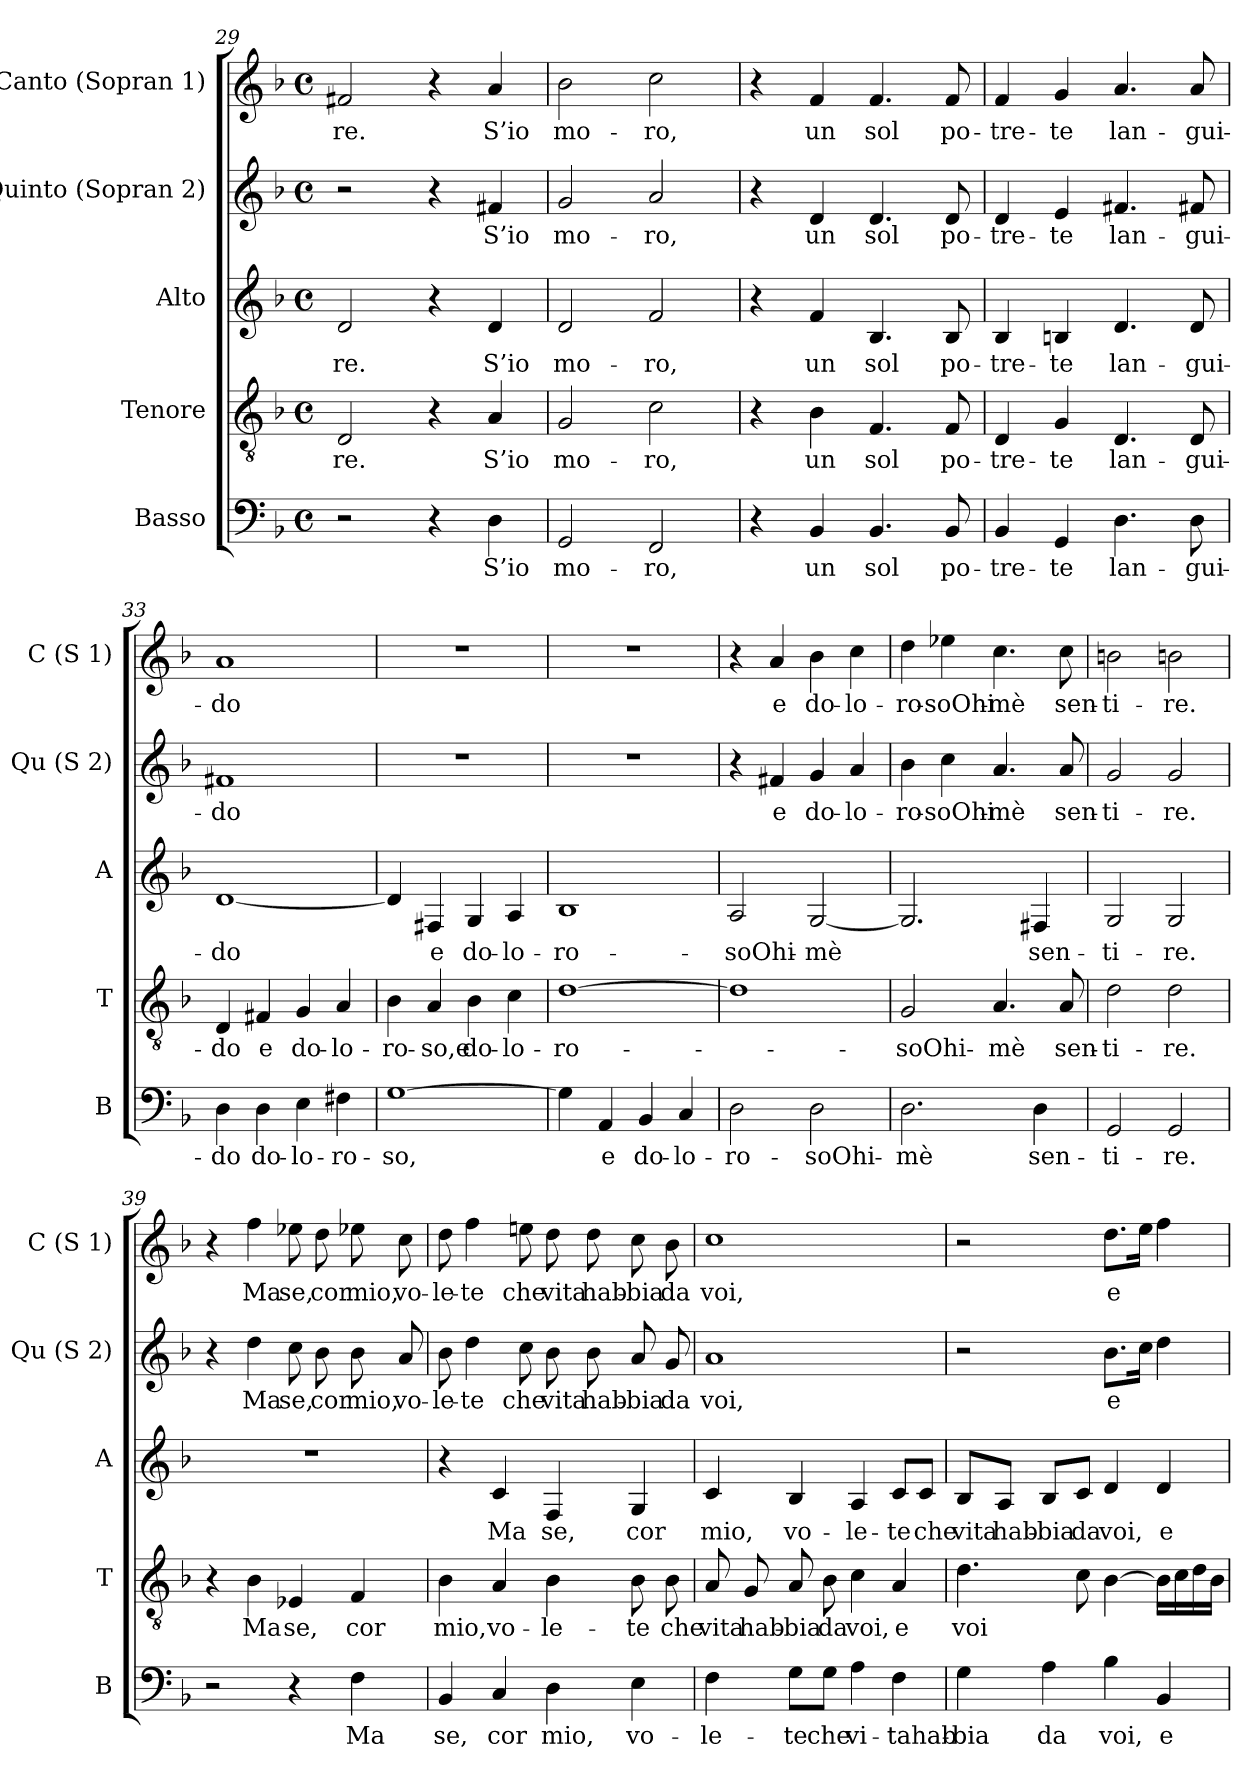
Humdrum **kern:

**kern	**text	**kern	**text	**kern	**text	**kern	**text	**kern	**text
*part5	*part5	*part4	*part4	*part3	*part3	*part2	*part2	*part1	*part1
*staff5	*staff5	*staff4	*staff4	*staff3	*staff3	*staff2	*staff2	*staff1	*staff1
*I"Basso	*	*I"Tenore	*	*I"Alto	*	*I"Quinto (Sopran 2)	*	*I"Canto (Sopran 1)	*
*I'B	*	*I'T	*	*I'A	*	*I'Qu (S 2)	*	*I'C (S 1)	*
!!LO:LB:g=z
*clefF4	*	*clefGv2	*	*clefG2	*	*clefG2	*	*clefG2	*
*k[b-]	*	*k[b-]	*	*k[b-]	*	*k[b-]	*	*k[b-]	*
*d:	*	*d:	*	*d:	*	*d:	*	*d:	*
*M4/4	*	*M4/4	*	*M4/4	*	*M4/4	*	*M4/4	*
*met(c)	*	*met(c)	*	*met(c)	*	*met(c)	*	*met(c)	*
=29	=29	=29	=29	=29	=29	=29	=29	=29	=29
2r	.	2D/	-re.	2d/	-re.	2r	.	2f#X/	-re.
4r	.	4r	.	4r	.	4r	.	4r	.
4D\	S’io	4A/	S’io	4d/	S’io	4f#X/	S’io	4a/	S’io
=30	=30	=30	=30	=30	=30	=30	=30	=30	=30
2GG/	mo-	2G/	mo-	2d/	mo-	2g/	mo-	2b-\	mo-
2FF/	-ro,	2c\	-ro,	2f/	-ro,	2a/	-ro,	2cc\	-ro,
=31	=31	=31	=31	=31	=31	=31	=31	=31	=31
4r	.	4r	.	4r	.	4r	.	4r	.
4BB-/	un	4B-\	un	4f/	un	4d/	un	4f/	un
4.BB-/	sol	4.F/	sol	4.B-/	sol	4.d/	sol	4.f/	sol
8BB-/	po-	8F/	po-	8B-/	po-	8d/	po-	8f/	po-
=32	=32	=32	=32	=32	=32	=32	=32	=32	=32
4BB-/	-tre-	4D/	-tre-	4B-/	-tre-	4d/	-tre-	4f/	-tre-
4GG/	-te	4G/	-te	4Bn/	-te	4e/	-te	4g/	-te
4.D\	lan-	4.D/	lan-	4.d/	lan-	4.f#X/	lan-	4.a/	lan-
8D\	-gui-	8D/	-gui-	8d/	-gui-	8f#X/	-gui-	8a/	-gui-
!!LO:LB:g=z
=33	=33	=33	=33	=33	=33	=33	=33	=33	=33
4D\	-do	4D/	-do	[1d	-do	1f#X	-do	1a	-do
4D\	do-	4F#X/	e	.	.	.	.	.	.
4E\	-lo-	4G/	do-	.	.	.	.	.	.
4F#X\	-ro-	4A/	-lo-	.	.	.	.	.	.
=34	=34	=34	=34	=34	=34	=34	=34	=34	=34
[1G	-so,	4B-\	-ro-	4d/]	.	1r	.	1r	.
.	.	4A/	-so,e	4F#X/	e	.	.	.	.
.	.	4B-\	do-	4G/	do-	.	.	.	.
.	.	4c\	-lo-	4A/	-lo-	.	.	.	.
=35	=35	=35	=35	=35	=35	=35	=35	=35	=35
4G\]	.	[1d	-ro-	1B-	-ro-	1r	.	1r	.
4AA/	e	.	.	.	.	.	.	.	.
4BB-/	do-	.	.	.	.	.	.	.	.
4C/	-lo-	.	.	.	.	.	.	.	.
=36	=36	=36	=36	=36	=36	=36	=36	=36	=36
2D\	-ro-	1d]	.	2A/	-soOhi-	4r	.	4r	.
.	.	.	.	.	.	4f#X/	e	4a/	e
2D\	-soOhi-	.	.	[2G/	-mè	4g/	do-	4b-\	do-
.	.	.	.	.	.	4a/	-lo-	4cc\	-lo-
!!LO:PB:g=z
=37	=37	=37	=37	=37	=37	=37	=37	=37	=37
2.D\	-mè	2G/	-soOhi-	2.G/]	.	4b-\	-ro-	4dd\	-ro-
.	.	.	.	.	.	4cc\	-soOhi-	4ee-X\	-soOhi-
.	.	4.A/	-mè	.	.	4.a/	-mè	4.cc\	-mè
4D\	sen-	.	.	4F#X/	sen-	.	.	.	.
.	.	8A/	sen-	.	.	8a/	sen-	8cc\	sen-
=38	=38	=38	=38	=38	=38	=38	=38	=38	=38
2GG/	-ti-	2d\	-ti-	2G/	-ti-	2g/	-ti-	2bn\	-ti-
2GG/	-re.	2d\	-re.	2G/	-re.	2g/	-re.	2bn\	-re.
=39	=39	=39	=39	=39	=39	=39	=39	=39	=39
2r	.	4r	.	1r	.	4r	.	4r	.
.	.	4B-\	Ma	.	.	4dd\	Ma	4ff\	Ma
4r	.	4E-X/	se,	.	.	8cc\	se,	8ee-X\	se,
.	.	.	.	.	.	8b-\	cor	8dd\	cor
4F\	Ma	4F/	cor	.	.	8b-\	mio,	8ee-X\	mio,
.	.	.	.	.	.	8a/	vo-	8cc\	vo-
=40	=40	=40	=40	=40	=40	=40	=40	=40	=40
4BB-/	se,	4B-\	mio,	4r	.	8b-\	-le-	8dd\	-le-
.	.	.	.	.	.	4dd\	-te	4ff\	-te
4C/	cor	4A/	vo-	4c/	Ma	.	.	.	.
.	.	.	.	.	.	8cc\	che	8een\	che
4D\	mio,	4B-\	-le-	4F/	se,	8b-\	vita	8dd\	vita
.	.	.	.	.	.	8b-\	hab-	8dd\	hab-
4E\	vo-	8B-\	-te	4G/	cor	8a/	-bia	8cc\	-bia
.	.	8B-\	che	.	.	8g/	da	8b-\	da
!!LO:LB:g=z
=41	=41	=41	=41	=41	=41	=41	=41	=41	=41
4F\	-le-	8A/	vita	4c/	mio,	1a	voi,	1cc	voi,
.	.	8G/	hab-	.	.	.	.	.	.
8G\L	-te	8A/	-bia	4B-/	vo-	.	.	.	.
8G\J	che	8B-\	da	.	.	.	.	.	.
4A\	vi-	4c\	voi,	4A/	-le-	.	.	.	.
4F\	-tahab-	4A/	e	8c/L	-te	.	.	.	.
.	.	.	.	8c/J	che	.	.	.	.
=42	=42	=42	=42	=42	=42	=42	=42	=42	=42
4G\	-bia	4.d\	voi	8B-/L	vita	2r	.	2r	.
.	.	.	.	8A/J	hab-	.	.	.	.
4A\	da	.	.	8B-/L	-bia	.	.	.	.
.	.	8c\	.	8c/J	da	.	.	.	.
4B-\	voi,	[4B-\	.	4d/	voi,	8.b-\L	e	8.dd\L	e
.	.	.	.	.	.	16cc\Jk	.	16ee\Jk	.
4BB-/	e	16B-\LL]	.	4d/	e	4dd\	.	4ff\	.
.	.	16c\	.	.	.	.	.	.	.
.	.	16d\	.	.	.	.	.	.	.
.	.	16B-\JJ	.	.	.	.	.	.	.
=	=	=	=	=	=	=	=	=	=
*-	*-	*-	*-	*-	*-	*-	*-	*-	*-
